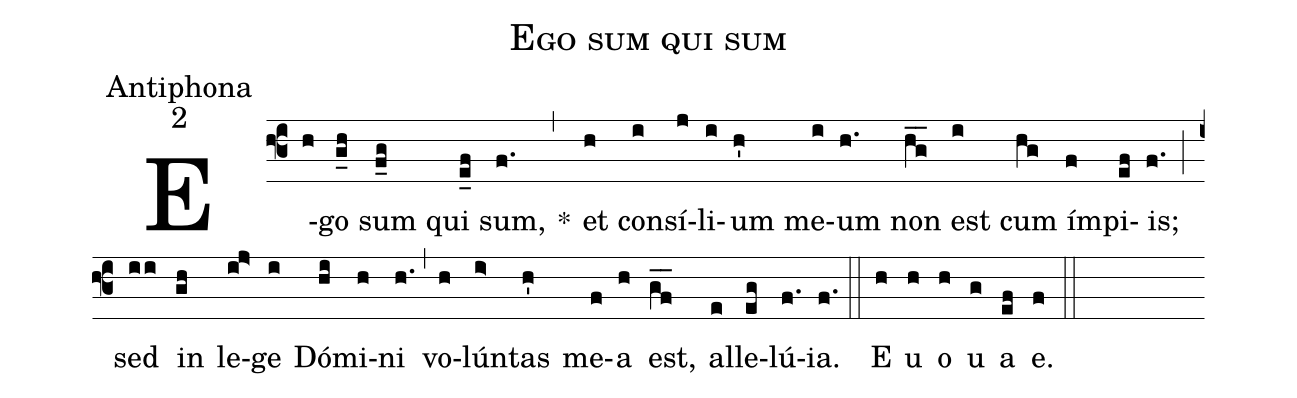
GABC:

name:Ego sum qui sum;
office-part:Antiphona;
mode:2;
%%
(f3)E(h)go(g_h) sum(f_g) qui(e_f) sum,(f.) *(,) et(h) con(i)sí(j)li(i)um(h') me(i)um(h.) non(hg__) est(i) cum(hg) ím(f)pi(ef)is;(f.) (;) sed(ii) in(gh) le(ij>)ge(i) Dó(hi)mi(h)ni(h.) (,) vo(h)lún(i>)tas(h') me(f)a(h) est,(gf__) al(e)le(eg)lú(f.)ia.(f.) (::) E(h) u(h) o(h) u(g) a(ef) e.(f) (::)
